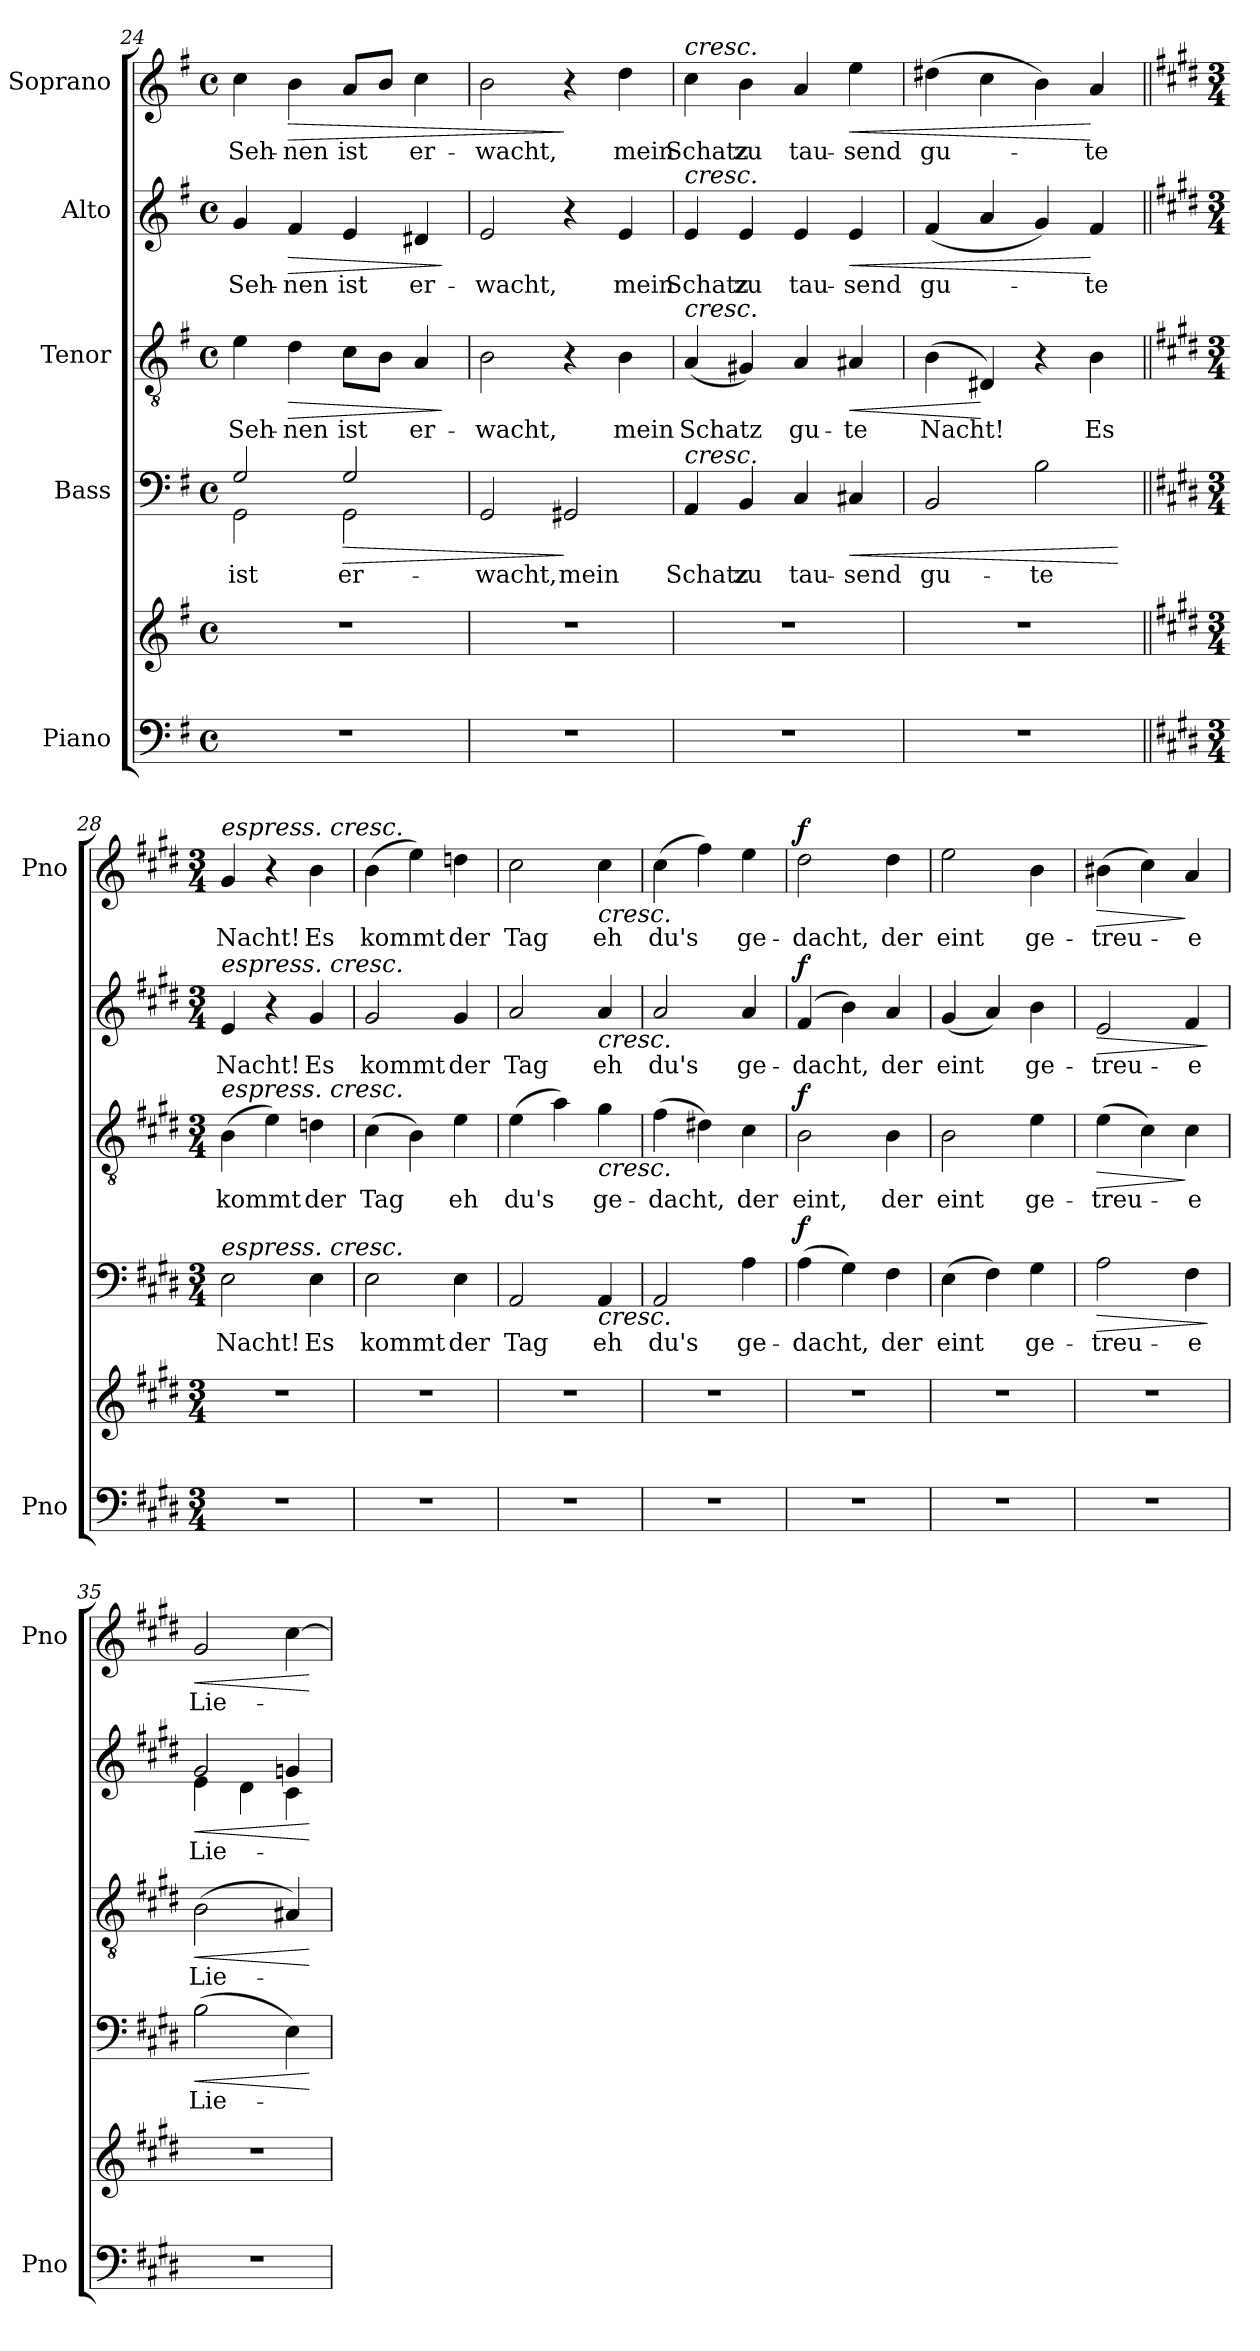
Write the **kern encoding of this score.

**kern	**kern	**kern	**text	**dynam	**kern	**text	**dynam	**kern	**text	**dynam	**kern	**text	**dynam
*part5	*part5	*part4	*part4	*part4	*part3	*part3	*part3	*part2	*part2	*part2	*part1	*part1	*part1
*staff6	*staff5	*staff4	*staff4	*staff4	*staff3	*staff3	*staff3	*staff2	*staff2	*staff2	*staff1	*staff1	*staff1
*I"Piano	*	*I"Bass	*	*	*I"Tenor	*	*	*I"Alto	*	*	*I"Soprano	*	*
*I'Pno	*	*	*	*	*	*	*	*	*	*	*I'Pno	*	*
*clefF4	*clefG2	*clefF4	*	*	*clefGv2	*	*	*clefG2	*	*	*clefG2	*	*
*k[f#]	*k[f#]	*k[f#]	*	*	*k[f#]	*	*	*k[f#]	*	*	*k[f#]	*	*
*G:	*G:	*G:	*	*	*G:	*	*	*G:	*	*	*G:	*	*
*M4/4	*M4/4	*M4/4	*	*	*M4/4	*	*	*M4/4	*	*	*M4/4	*	*
*met(c)	*met(c)	*met(c)	*	*	*met(c)	*	*	*met(c)	*	*	*met(c)	*	*
=24	=24	=24	=24	=24	=24	=24	=24	=24	=24	=24	=24	=24	=24
!	!	!	!LO:LY:b	!	!	!LO:LY:b	!	!	!LO:LY:b	!	!	!LO:LY:b	!
*	*	*^	*	*	*	*	*	*	*	*	*	*	*
1r	1r	2G/	2GG\	ist	.	4e\	Seh-	.	4g/	Seh-	.	4cc\	Seh-	.
!	!	!	!	!	!	!	!LO:LY:b	!LO:HP:b	!	!LO:LY:b	!LO:HP:b	!	!LO:LY:b	!LO:HP:b
.	.	.	.	.	.	4d\	-nen	>	4f#/	-nen	>	4b\	-nen	>
!	!	!	!	!LO:LY:b	!LO:HP:b	!	!LO:LY:b	!	!	!LO:LY:b	!	!	!LO:LY:b	!
.	.	2G/	2GG\	er-	>	8c\L	ist	.	4e/	ist	.	8a/L	ist	.
.	.	.	.	.	.	8B\J	.	.	.	.	.	8b/J	.	.
!	!	!	!	!	!	!	!LO:LY:b	!	!	!LO:LY:b	!	!	!LO:LY:b	!
.	.	.	.	.	.	4A/	er-	.	4d#X/	er-	.	4cc\	er-	.
*	*	*v	*v	*	*	*	*	*	*	*	*	*	*	*
.	.	.	.	.	.	.	]	.	.	]	.	.	.
=25	=25	=25	=25	=25	=25	=25	=25	=25	=25	=25	=25	=25	=25
!	!	!	!LO:LY:b	!	!	!LO:LY:b	!	!	!LO:LY:b	!	!	!LO:LY:b	!
1r	1r	2GG/	-wacht,	.	2B\	-wacht,	.	2e/	-wacht,	.	2b\	-wacht,	.
!	!	!	!LO:LY:b	!	!	!	!	!	!	!	!	!	!
.	.	2GG#X/	mein	]	4r	.	.	4r	.	.	4r	.	]
!	!	!	!	!	!	!LO:LY:b	!	!	!LO:LY:b	!	!	!LO:LY:b	!
.	.	.	.	.	4B\	mein	.	4e/	mein	.	4dd\	mein	.
=26	=26	=26	=26	=26	=26	=26	=26	=26	=26	=26	=26	=26	=26
!	!	!	!	!	!	!	!	!	!	!	!LO:TX:a:i:t=cresc.	!	!
!	!	!	!	!	!	!	!	!LO:TX:a:i:t=cresc.	!	!	!	!	!
!	!	!	!	!	!LO:TX:a:i:t=cresc.	!	!	!	!	!	!	!	!
!	!	!LO:TX:a:i:t=cresc.	!	!	!	!	!	!	!	!	!	!	!
!	!	!	!LO:LY:b	!	!	!LO:LY:b	!	!	!LO:LY:b	!	!	!LO:LY:b	!
1r	1r	4AA/	Schatz	.	(<4A/	Schatz	.	4e/	Schatz	.	4cc\	Schatz	.
!	!	!	!LO:LY:b	!	!	!	!	!	!LO:LY:b	!	!	!LO:LY:b	!
.	.	4BB/	zu	.	4G#X/)	.	.	4e/	zu	.	4b\	zu	.
!	!	!	!LO:LY:b	!	!	!LO:LY:b	!	!	!LO:LY:b	!	!	!LO:LY:b	!
.	.	4C/	tau-	.	4A/	gu-	.	4e/	tau-	.	4a/	tau-	.
!	!	!	!LO:LY:b	!LO:HP:b	!	!LO:LY:b	!LO:HP:b	!	!LO:LY:b	!LO:HP:b	!	!LO:LY:b	!LO:HP:b
.	.	4C#X/	-send	<	4A#X/	-te	<	4e/	-send	<	4ee\	-send	<
=27	=27	=27	=27	=27	=27	=27	=27	=27	=27	=27	=27	=27	=27
!	!	!	!LO:LY:b	!	!	!LO:LY:b	!	!	!LO:LY:b	!	!	!LO:LY:b	!
1r	1r	2BB/	gu-	.	(>4B\	Nacht!	.	(<4f#/	gu-	.	(>4dd#X\	gu-	.
.	.	.	.	.	4D#X/)	.	[	4a/	.	.	4cc\	.	.
!	!	!	!LO:LY:b	!	!	!	!	!	!	!	!	!	!
.	.	2B\	-te	.	4r	.	.	4g/)	.	.	4b\)	.	.
!	!	!	!	!	!	!LO:LY:b	!	!	!LO:LY:b	!	!	!LO:LY:b	!
.	.	.	.	.	4B\	Es	.	4f#/	-te	[	4a/	-te	[
.	.	.	.	[	.	.	.	.	.	.	.	.	.
!!LO:PB:g=z
=28||	=28||	=28||	=28||	=28||	=28||	=28||	=28||	=28||	=28||	=28||	=28||	=28||	=28||
*k[f#c#g#d#]	*k[f#c#g#d#]	*k[f#c#g#d#]	*	*	*k[f#c#g#d#]	*	*	*k[f#c#g#d#]	*	*	*k[f#c#g#d#]	*	*
*E:	*E:	*E:	*	*	*E:	*	*	*E:	*	*	*E:	*	*
*M3/4	*M3/4	*M3/4	*	*	*M3/4	*	*	*M3/4	*	*	*M3/4	*	*
!	!	!	!	!	!	!	!	!	!	!	!LO:TX:a:i:t=espress. cresc.	!	!
!	!	!	!	!	!	!	!	!LO:TX:a:i:t=espress. cresc.	!	!	!	!	!
!	!	!	!	!	!LO:TX:a:i:t=espress. cresc.	!	!	!	!	!	!	!	!
!	!	!LO:TX:a:i:t=espress. cresc.	!	!	!	!	!	!	!	!	!	!	!
!	!	!	!LO:LY:b	!	!	!LO:LY:b	!	!	!LO:LY:b	!	!	!LO:LY:b	!
2.r	2.r	2E\	Nacht!	.	(>4B\	kommt	.	4e/	Nacht!	.	4g#/	Nacht!	.
.	.	.	.	.	4e\)	.	.	4r	.	.	4r	.	.
!	!	!	!LO:LY:b	!	!	!LO:LY:b	!	!	!LO:LY:b	!	!	!LO:LY:b	!
.	.	4E\	Es	.	4dn\	der	.	4g#/	Es	.	4b\	Es	.
=29	=29	=29	=29	=29	=29	=29	=29	=29	=29	=29	=29	=29	=29
!	!	!	!LO:LY:b	!	!	!LO:LY:b	!	!	!LO:LY:b	!	!	!LO:LY:b	!
2.r	2.r	2E\	kommt	.	(>4c#\	Tag	.	2g#/	kommt	.	(>4b\	kommt	.
.	.	.	.	.	4B\)	.	.	.	.	.	4ee\)	.	.
!	!	!	!LO:LY:b	!	!	!LO:LY:b	!	!	!LO:LY:b	!	!	!LO:LY:b	!
.	.	4E\	der	.	4e\	eh	.	4g#/	der	.	4ddn\	der	.
=30	=30	=30	=30	=30	=30	=30	=30	=30	=30	=30	=30	=30	=30
!	!	!	!LO:LY:b	!	!	!LO:LY:b	!	!	!LO:LY:b	!	!	!LO:LY:b	!
2.r	2.r	2AA/	Tag	.	(>4e\	du's	.	2a/	Tag	.	2cc#\	Tag	.
.	.	.	.	.	4a\)	.	.	.	.	.	.	.	.
!	!	!	!LO:LY:b	!LO:HP:b	!	!LO:LY:b	!LO:HP:b	!	!LO:LY:b	!LO:HP:b	!	!LO:LY:b	!LO:HP:b
.	.	4AA/	eh	<	4g#\	ge-	<	4a/	eh	<	4cc#\	eh	<
=31	=31	=31	=31	=31	=31	=31	=31	=31	=31	=31	=31	=31	=31
!	!	!	!LO:LY:b	!	!	!LO:LY:b	!	!	!LO:LY:b	!	!	!LO:LY:b	!
2.r	2.r	2AA/	du's	.	(>4f#\	-dacht,	.	2a/	du's	.	(>4cc#\	du's	.
.	.	.	.	.	4d#X\)	.	.	.	.	.	4ff#\)	.	.
!	!	!	!LO:LY:b	!	!	!LO:LY:b	!	!	!LO:LY:b	!	!	!LO:LY:b	!
.	.	4A\	ge-	.	4c#\	der	.	4a/	ge-	.	4ee\	ge-	.
=32	=32	=32	=32	=32	=32	=32	=32	=32	=32	=32	=32	=32	=32
!	!	!	!LO:LY:b	!LO:DY:b	!	!LO:LY:b	!LO:DY:b	!	!LO:LY:b	!LO:DY:b	!	!LO:LY:b	!LO:DY:b
2.r	2.r	(>4A\	-dacht,	f	2B\	eint,	f	(>4f#/	-dacht,	f	2dd#\	-dacht,	f
.	.	4G#\)	.	[	.	.	.	4b\)	.	[	.	.	.
!	!	!	!LO:LY:b	!	!	!LO:LY:b	!	!	!LO:LY:b	!	!	!LO:LY:b	!
.	.	4F#\	der	.	4B\	der	[	4a/	der	.	4dd#\	der	[
=33	=33	=33	=33	=33	=33	=33	=33	=33	=33	=33	=33	=33	=33
!	!	!	!LO:LY:b	!	!	!LO:LY:b	!	!	!LO:LY:b	!	!	!LO:LY:b	!
2.r	2.r	(>4E\	eint	.	2B\	eint	.	(<4g#/	eint	.	2ee\	eint	.
.	.	4F#\)	.	.	.	.	.	4a/)	.	.	.	.	.
!	!	!	!LO:LY:b	!	!	!LO:LY:b	!	!	!LO:LY:b	!	!	!LO:LY:b	!
.	.	4G#\	ge-	.	4e\	ge-	.	4b\	ge-	.	4b\	ge-	.
=34	=34	=34	=34	=34	=34	=34	=34	=34	=34	=34	=34	=34	=34
!	!	!	!LO:LY:b	!LO:HP:b	!	!LO:LY:b	!LO:HP:b	!	!LO:LY:b	!LO:HP:b	!	!LO:LY:b	!LO:HP:b
2.r	2.r	2A\	-treu-	>	(>4e\	-treu-	>	2e/	-treu-	>	(>4b#X\	-treu-	>
.	.	.	.	.	4c#\)	.	.	.	.	.	4cc#\)	.	.
!	!	!	!LO:LY:b	!	!	!LO:LY:b	!	!	!LO:LY:b	!	!	!LO:LY:b	!
.	.	4F#\	-e	.	4c#\	-e	]	4f#/	-e	.	4a/	-e	]
.	.	.	.	]	.	.	.	.	.	]	.	.	.
!!LO:PB:g=z
=35	=35	=35	=35	=35	=35	=35	=35	=35	=35	=35	=35	=35	=35
!	!	!	!LO:LY:b	!LO:HP:b	!	!LO:LY:b	!LO:HP:b	!	!LO:LY:b	!LO:HP:b	!	!LO:LY:b	!LO:HP:b
*	*	*	*	*	*	*	*	*^	*	*	*	*	*
2.r	2.r	(>2B\	Lie-	<	(>2B\	Lie-	<	2g#/	4e\	Lie-	<	2g#/	Lie-	<
.	.	.	.	.	.	.	.	.	4d#\	.	.	.	.	.
.	.	4E\)	.	.	4A#X/)	.	.	4gn/	4c#\	.	.	[4cc#\	.	.
*	*	*	*	*	*	*	*	*v	*v	*	*	*	*	*
.	.	.	.	[	.	.	[	.	.	[	.	.	[
=	=	=	=	=	=	=	=	=	=	=	=	=	=
*-	*-	*-	*-	*-	*-	*-	*-	*-	*-	*-	*-	*-	*-
